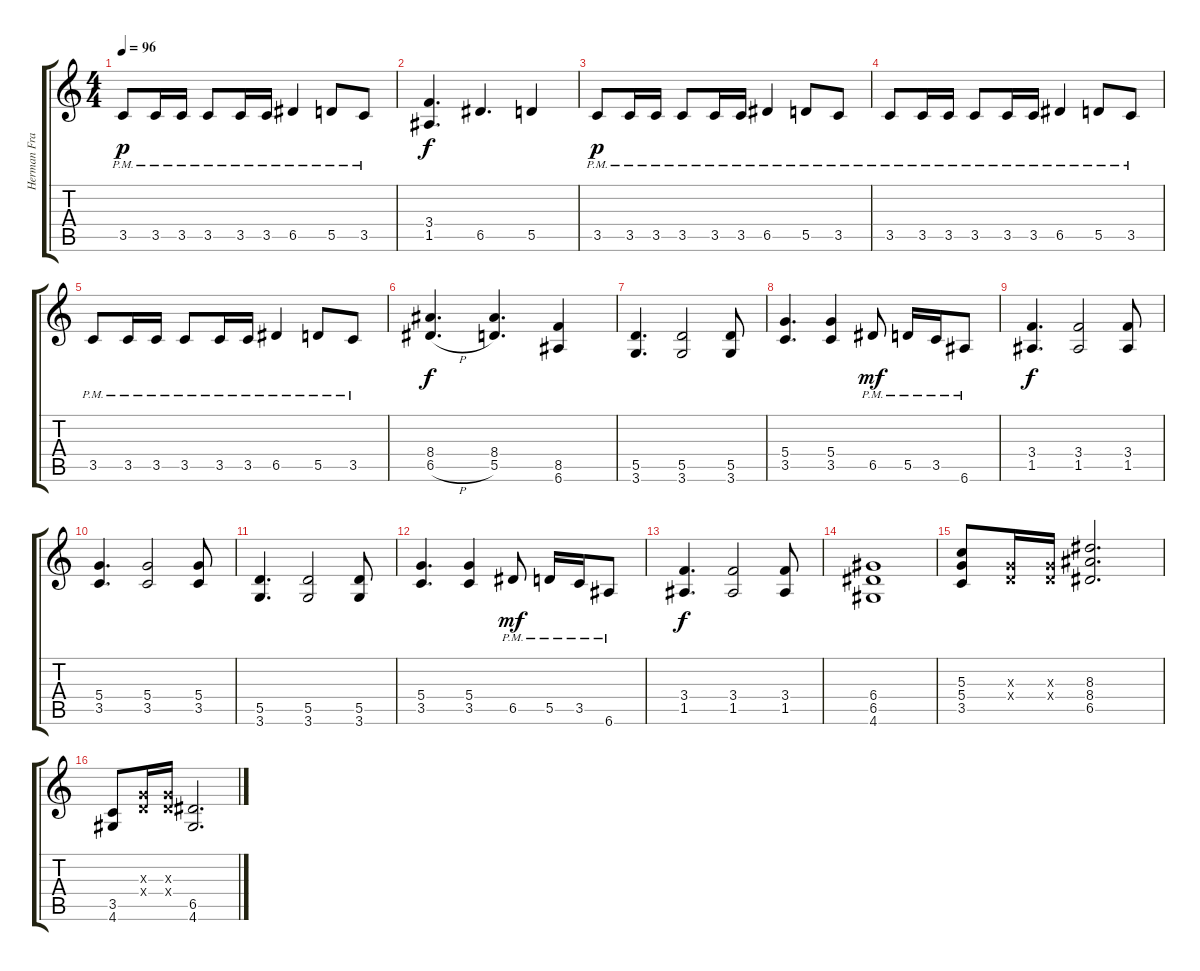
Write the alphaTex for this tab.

\track ("Herman Frank" "Herman Fra") {instrument distortionguitar}
\staff {score tabs}
\tuning (E4 B3 G3 D3 A2 E2) {hide}
\ts (4 4)
\tempo 96
\clef g2
\ks c
3.5{pm}.8{dy p} 3.5{pm}.16 3.5{pm}.16 3.5{pm}.8 3.5{pm}.16 3.5{pm}.16 6.5{pm}.4 5.5{pm}.8 3.5{pm}.8 |
(3.4 1.5).4{d dy f} 6.5.4{d} 5.5.4 |
3.5{pm}.8{dy p} 3.5{pm}.16 3.5{pm}.16 3.5{pm}.8 3.5{pm}.16 3.5{pm}.16 6.5{pm}.4 5.5{pm}.8 3.5{pm}.8 |
3.5{pm}.8 3.5{pm}.16 3.5{pm}.16 3.5{pm}.8 3.5{pm}.16 3.5{pm}.16 6.5{pm}.4 5.5{pm}.8 3.5{pm}.8 |
3.5{pm}.8 3.5{pm}.16 3.5{pm}.16 3.5{pm}.8 3.5{pm}.16 3.5{pm}.16 6.5{pm}.4 5.5{pm}.8 3.5{pm}.8 |
(8.4 6.5{h}).4{d dy f} (8.4 5.5).4{d} (8.5 6.6).4 |
(5.5 3.6).4{d} (5.5 3.6).2 (5.5 3.6).8 |
(5.4 3.5).4{d} (5.4 3.5).4 6.5{pm}.8{dy mf} 5.5{pm}.16 3.5{pm}.16 6.6{pm}.8 |
(3.4 1.5).4{d dy f} (3.4 1.5).2 (3.4 1.5).8 |
(5.4 3.5).4{d} (5.4 3.5).2 (5.4 3.5).8 |
(5.5 3.6).4{d} (5.5 3.6).2 (5.5 3.6).8 |
(5.4 3.5).4{d} (5.4 3.5).4 6.5{pm}.8{dy mf} 5.5{pm}.16 3.5{pm}.16 6.6{pm}.8 |
(3.4 1.5).4{d dy f} (3.4 1.5).2 (3.4 1.5).8 |
(6.4 6.5 4.6).1 |
(5.3 5.4 3.5).8 (0.3{x} 0.4{x}).16 (0.3{x} 0.4{x}).16 (8.3 8.4 6.5).2{d} |
(3.5 4.6).8 (0.3{x} 0.4{x}).16 (0.3{x} 0.4{x}).16 (6.5 4.6).2{d}
